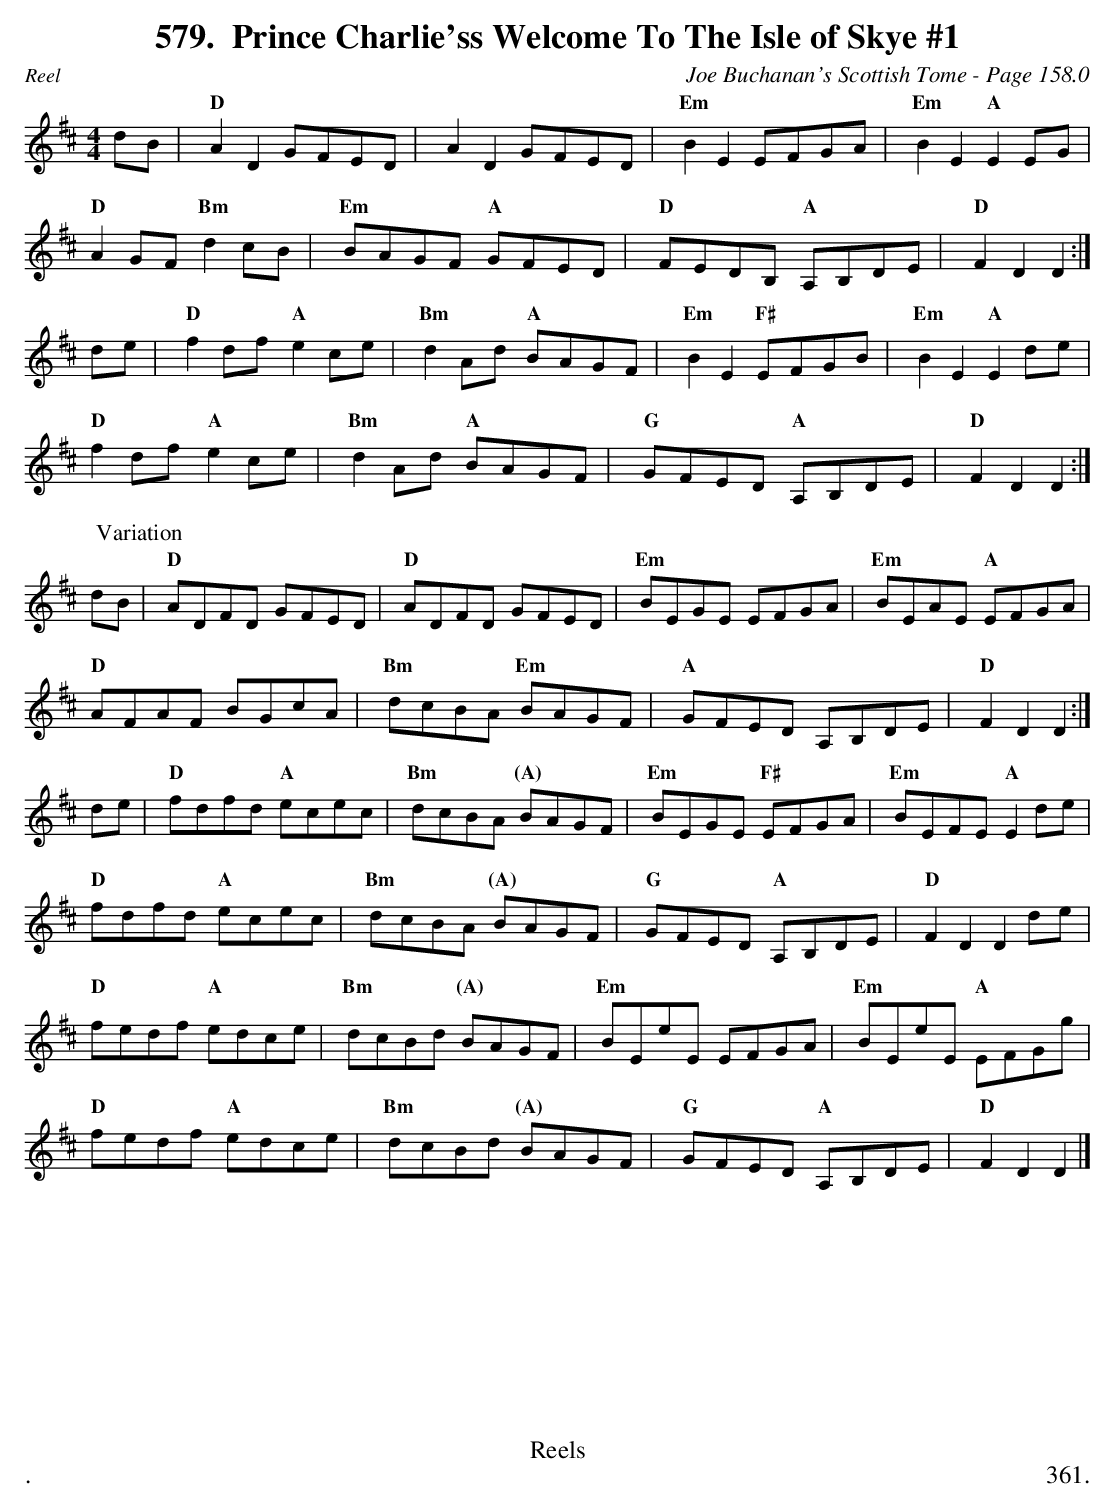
X:1
T:Prince Charlie'ss Welcome To The Isle of Skye #1
C:Joe Buchanan's Scottish Tome - Page 158.0
L:1/8
M:4/4
K:D
dB | "D"A2 D2 GFED | ""A2 D2 GFED | "Em"B2 E2 EFGA | "Em"B2 E2 "A"E2 EG |
"D"A2 GF "Bm"d2 cB | "Em"BAGF "A"GFED | "D"FEDB, "A"A,B,DE | "D"F2 D2 D2 :|
de | "D"f2 df "A"e2 ce | "Bm"d2 Ad "A"BAGF | "Em"B2 E2 "F#"EFGB | "Em"B2 E2 "A"E2 de |
"D"f2 df "A"e2 ce | "Bm"d2 Ad "A"BAGF | "G"GFED "A"A,B,DE | "D"F2 D2 D2 :|
W:Variation
%%vskip 5
dB | "D"ADFD GFED | "D"ADFD GFED | "Em"BEGE EFGA | "Em"BEAE "A"EFGA |
"D"AFAF BGcA | "Bm"dcBA "Em"BAGF | "A"GFED A,B,DE | "D"F2 D2 D2 :|
de | "D"fdfd "A"ecec | "Bm"dcBA "(A)"BAGF | "Em"BEGE "F#"EFGA | "Em"BEFE "A"E2 de |
"D"fdfd "A"ecec | "Bm"dcBA "(A)"BAGF | "G"GFED "A"A,B,DE | "D"F2 D2 D2 de |
"D"fedf "A"edce | "Bm"dcBd "(A)"BAGF | "Em"BEeE EFGA | "Em"BEeE "A"EFGg |
"D"fedf "A"edce | "Bm"dcBd "(A)"BAGF | "G"GFED "A"A,B,DE | "D"F2 D2 D2 |]
